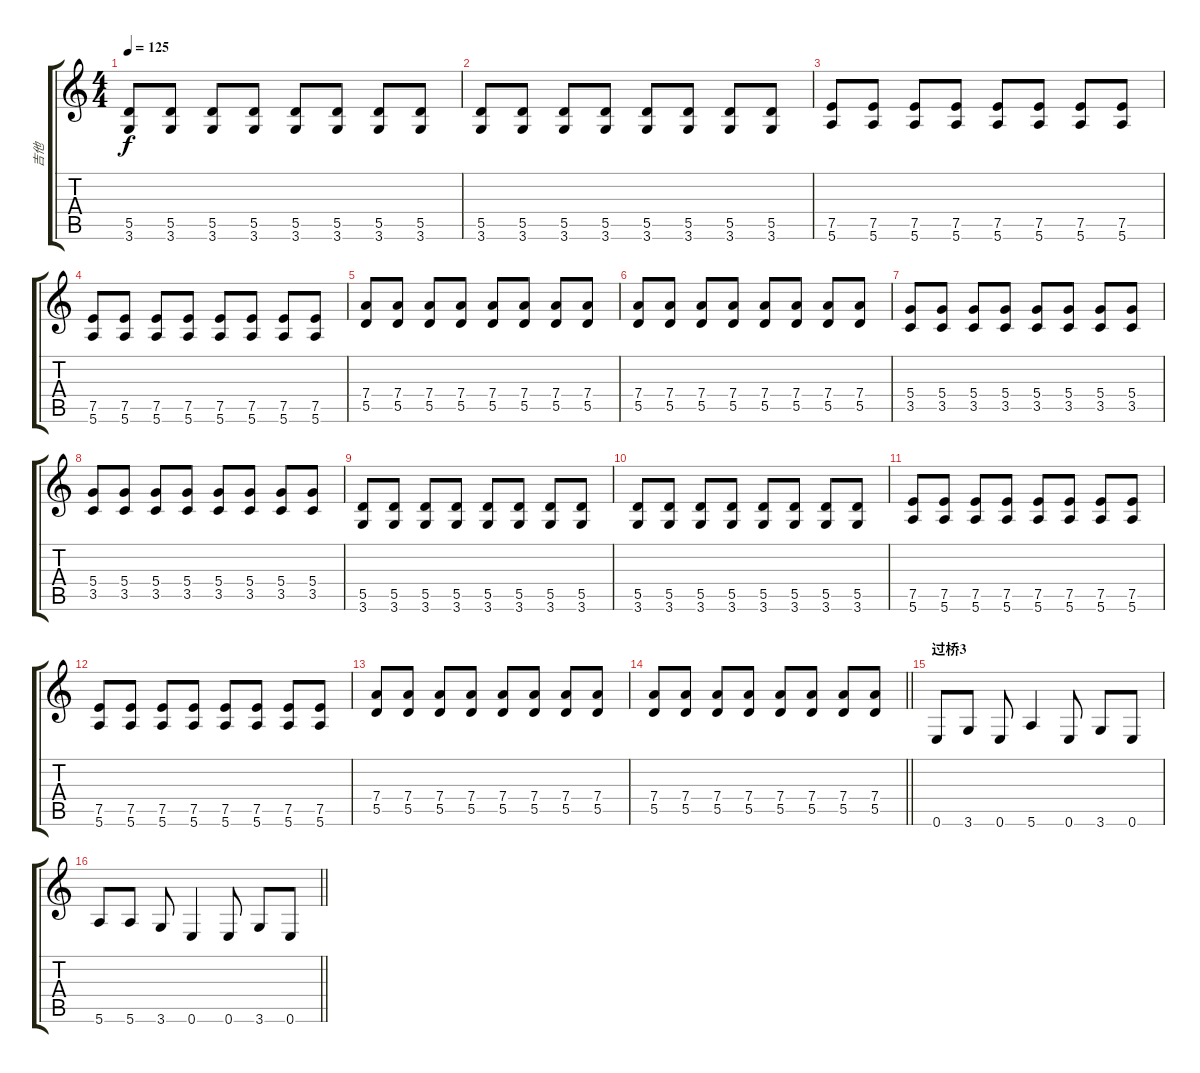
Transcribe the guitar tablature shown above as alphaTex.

\track ("吉他" "吉他") {instrument overdrivenguitar}
\staff {score tabs}
\tuning (E4 B3 G3 D3 A2 E2) {hide}
\ts (4 4)
\tempo 125
\clef g2
\ks c
(5.5 3.6).8{dy f} (5.5 3.6).8 (5.5 3.6).8 (5.5 3.6).8 (5.5 3.6).8 (5.5 3.6).8 (5.5 3.6).8 (5.5 3.6).8 |
(5.5 3.6).8 (5.5 3.6).8 (5.5 3.6).8 (5.5 3.6).8 (5.5 3.6).8 (5.5 3.6).8 (5.5 3.6).8 (5.5 3.6).8 |
(7.5 5.6).8 (7.5 5.6).8 (7.5 5.6).8 (7.5 5.6).8 (7.5 5.6).8 (7.5 5.6).8 (7.5 5.6).8 (7.5 5.6).8 |
(7.5 5.6).8 (7.5 5.6).8 (7.5 5.6).8 (7.5 5.6).8 (7.5 5.6).8 (7.5 5.6).8 (7.5 5.6).8 (7.5 5.6).8 |
(7.4 5.5).8 (7.4 5.5).8 (7.4 5.5).8 (7.4 5.5).8 (7.4 5.5).8 (7.4 5.5).8 (7.4 5.5).8 (7.4 5.5).8 |
(7.4 5.5).8 (7.4 5.5).8 (7.4 5.5).8 (7.4 5.5).8 (7.4 5.5).8 (7.4 5.5).8 (7.4 5.5).8 (7.4 5.5).8 |
(5.4 3.5).8 (5.4 3.5).8 (5.4 3.5).8 (5.4 3.5).8 (5.4 3.5).8 (5.4 3.5).8 (5.4 3.5).8 (5.4 3.5).8 |
(5.4 3.5).8 (5.4 3.5).8 (5.4 3.5).8 (5.4 3.5).8 (5.4 3.5).8 (5.4 3.5).8 (5.4 3.5).8 (5.4 3.5).8 |
(5.5 3.6).8 (5.5 3.6).8 (5.5 3.6).8 (5.5 3.6).8 (5.5 3.6).8 (5.5 3.6).8 (5.5 3.6).8 (5.5 3.6).8 |
(5.5 3.6).8 (5.5 3.6).8 (5.5 3.6).8 (5.5 3.6).8 (5.5 3.6).8 (5.5 3.6).8 (5.5 3.6).8 (5.5 3.6).8 |
(7.5 5.6).8 (7.5 5.6).8 (7.5 5.6).8 (7.5 5.6).8 (7.5 5.6).8 (7.5 5.6).8 (7.5 5.6).8 (7.5 5.6).8 |
(7.5 5.6).8 (7.5 5.6).8 (7.5 5.6).8 (7.5 5.6).8 (7.5 5.6).8 (7.5 5.6).8 (7.5 5.6).8 (7.5 5.6).8 |
(7.4 5.5).8 (7.4 5.5).8 (7.4 5.5).8 (7.4 5.5).8 (7.4 5.5).8 (7.4 5.5).8 (7.4 5.5).8 (7.4 5.5).8 |
\barLineRight lightlight
(7.4 5.5).8 (7.4 5.5).8 (7.4 5.5).8 (7.4 5.5).8 (7.4 5.5).8 (7.4 5.5).8 (7.4 5.5).8 (7.4 5.5).8 |
\section ("" "过桥3")
0.6.8 3.6.8 0.6.8 5.6.4 0.6.8 3.6.8 0.6.8 |
\barLineRight lightlight
5.6.8 5.6.8 3.6.8 0.6.4 0.6.8 3.6.8 0.6.8
